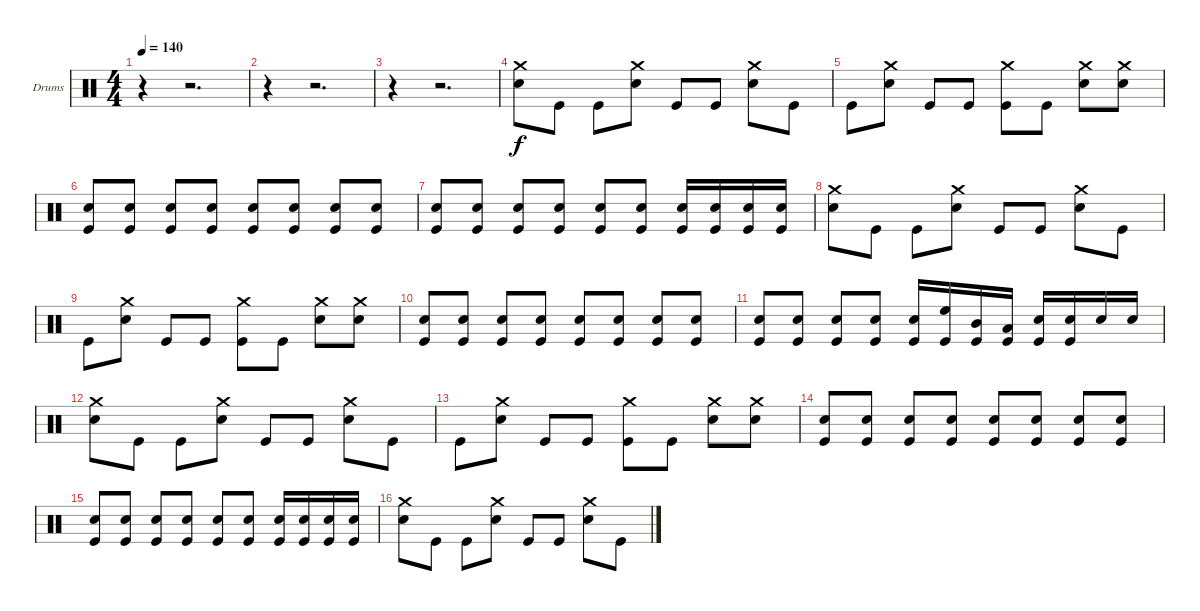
\bracketExtendMode groupsimilarinstruments
\firstSystemTrackNameOrientation horizontal
\otherSystemsTrackNameOrientation horizontal
\track ("Drumkit" "Drums") {instrument percussion}
\staff {score}
\articulation defaults
\ts (4 4)
\tempo 140
\clef neutral
\ks c
r.4{dy f} r.2{d} |
r.4 r.2{d} |
r.4 r.2{d} |
("Crash medium (hit)" "Snare (hit) 2").8 "Kick (hit)".8 "Kick (hit)".8 ("Crash medium (hit)" "Snare (hit) 2").8 "Kick (hit)".8 "Kick (hit)".8 ("Crash medium (hit)" "Snare (hit) 2").8 "Kick (hit)".8 |
"Kick (hit)".8 ("Crash medium (hit)" "Snare (hit) 2").8 "Kick (hit)".8 "Kick (hit)".8 ("Crash medium (hit)" "Kick (hit)").8 "Kick (hit)".8 ("Crash medium (hit)" "Snare (hit) 2").8 ("Crash medium (hit)" "Snare (hit) 2").8 |
("Snare (hit) 2" "Kick (hit)").8 ("Snare (hit) 2" "Kick (hit)").8 ("Snare (hit) 2" "Kick (hit)").8 ("Snare (hit) 2" "Kick (hit)").8 ("Snare (hit) 2" "Kick (hit)").8 ("Snare (hit) 2" "Kick (hit)").8 ("Snare (hit) 2" "Kick (hit)").8 ("Snare (hit) 2" "Kick (hit)").8 |
("Snare (hit) 2" "Kick (hit)").8 ("Snare (hit) 2" "Kick (hit)").8 ("Snare (hit) 2" "Kick (hit)").8 ("Snare (hit) 2" "Kick (hit)").8 ("Snare (hit) 2" "Kick (hit)").8 ("Snare (hit) 2" "Kick (hit)").8 ("Snare (hit) 2" "Kick (hit)").16 ("Snare (hit) 2" "Kick (hit)").16 ("Snare (hit) 2" "Kick (hit)").16 ("Snare (hit) 2" "Kick (hit)").16 |
("Crash medium (hit)" "Snare (hit) 2").8 "Kick (hit)".8 "Kick (hit)".8 ("Crash medium (hit)" "Snare (hit) 2").8 "Kick (hit)".8 "Kick (hit)".8 ("Crash medium (hit)" "Snare (hit) 2").8 "Kick (hit)".8 |
"Kick (hit)".8 ("Crash medium (hit)" "Snare (hit) 2").8 "Kick (hit)".8 "Kick (hit)".8 ("Crash medium (hit)" "Kick (hit)").8 "Kick (hit)".8 ("Crash medium (hit)" "Snare (hit) 2").8 ("Crash medium (hit)" "Snare (hit) 2").8 |
("Snare (hit) 2" "Kick (hit)").8 ("Snare (hit) 2" "Kick (hit)").8 ("Snare (hit) 2" "Kick (hit)").8 ("Snare (hit) 2" "Kick (hit)").8 ("Snare (hit) 2" "Kick (hit)").8 ("Snare (hit) 2" "Kick (hit)").8 ("Snare (hit) 2" "Kick (hit)").8 ("Snare (hit) 2" "Kick (hit)").8 |
("Snare (hit) 2" "Kick (hit)").8 ("Snare (hit) 2" "Kick (hit)").8 ("Snare (hit) 2" "Kick (hit)").8 ("Snare (hit) 2" "Kick (hit)").8 ("Snare (hit) 2" "Kick (hit)").16 ("High Floor Tom (hit)" "Kick (hit)").16 ("Mid Tom (hit)" "Kick (hit)").16 ("Low Tom (hit)" "Kick (hit)").16 ("Snare (hit) 2" "Kick (hit)").16 ("Snare (hit) 2" "Kick (hit)").16 "Snare (hit) 2".16 "Snare (hit) 2".16 |
("Crash medium (hit)" "Snare (hit) 2").8 "Kick (hit)".8 "Kick (hit)".8 ("Crash medium (hit)" "Snare (hit) 2").8 "Kick (hit)".8 "Kick (hit)".8 ("Crash medium (hit)" "Snare (hit) 2").8 "Kick (hit)".8 |
"Kick (hit)".8 ("Crash medium (hit)" "Snare (hit) 2").8 "Kick (hit)".8 "Kick (hit)".8 ("Crash medium (hit)" "Kick (hit)").8 "Kick (hit)".8 ("Crash medium (hit)" "Snare (hit) 2").8 ("Crash medium (hit)" "Snare (hit) 2").8 |
("Snare (hit) 2" "Kick (hit)").8 ("Snare (hit) 2" "Kick (hit)").8 ("Snare (hit) 2" "Kick (hit)").8 ("Snare (hit) 2" "Kick (hit)").8 ("Snare (hit) 2" "Kick (hit)").8 ("Snare (hit) 2" "Kick (hit)").8 ("Snare (hit) 2" "Kick (hit)").8 ("Snare (hit) 2" "Kick (hit)").8 |
("Snare (hit) 2" "Kick (hit)").8 ("Snare (hit) 2" "Kick (hit)").8 ("Snare (hit) 2" "Kick (hit)").8 ("Snare (hit) 2" "Kick (hit)").8 ("Snare (hit) 2" "Kick (hit)").8 ("Snare (hit) 2" "Kick (hit)").8 ("Snare (hit) 2" "Kick (hit)").16 ("Snare (hit) 2" "Kick (hit)").16 ("Snare (hit) 2" "Kick (hit)").16 ("Snare (hit) 2" "Kick (hit)").16 |
("Crash medium (hit)" "Snare (hit) 2").8 "Kick (hit)".8 "Kick (hit)".8 ("Crash medium (hit)" "Snare (hit) 2").8 "Kick (hit)".8 "Kick (hit)".8 ("Crash medium (hit)" "Snare (hit) 2").8 "Kick (hit)".8
